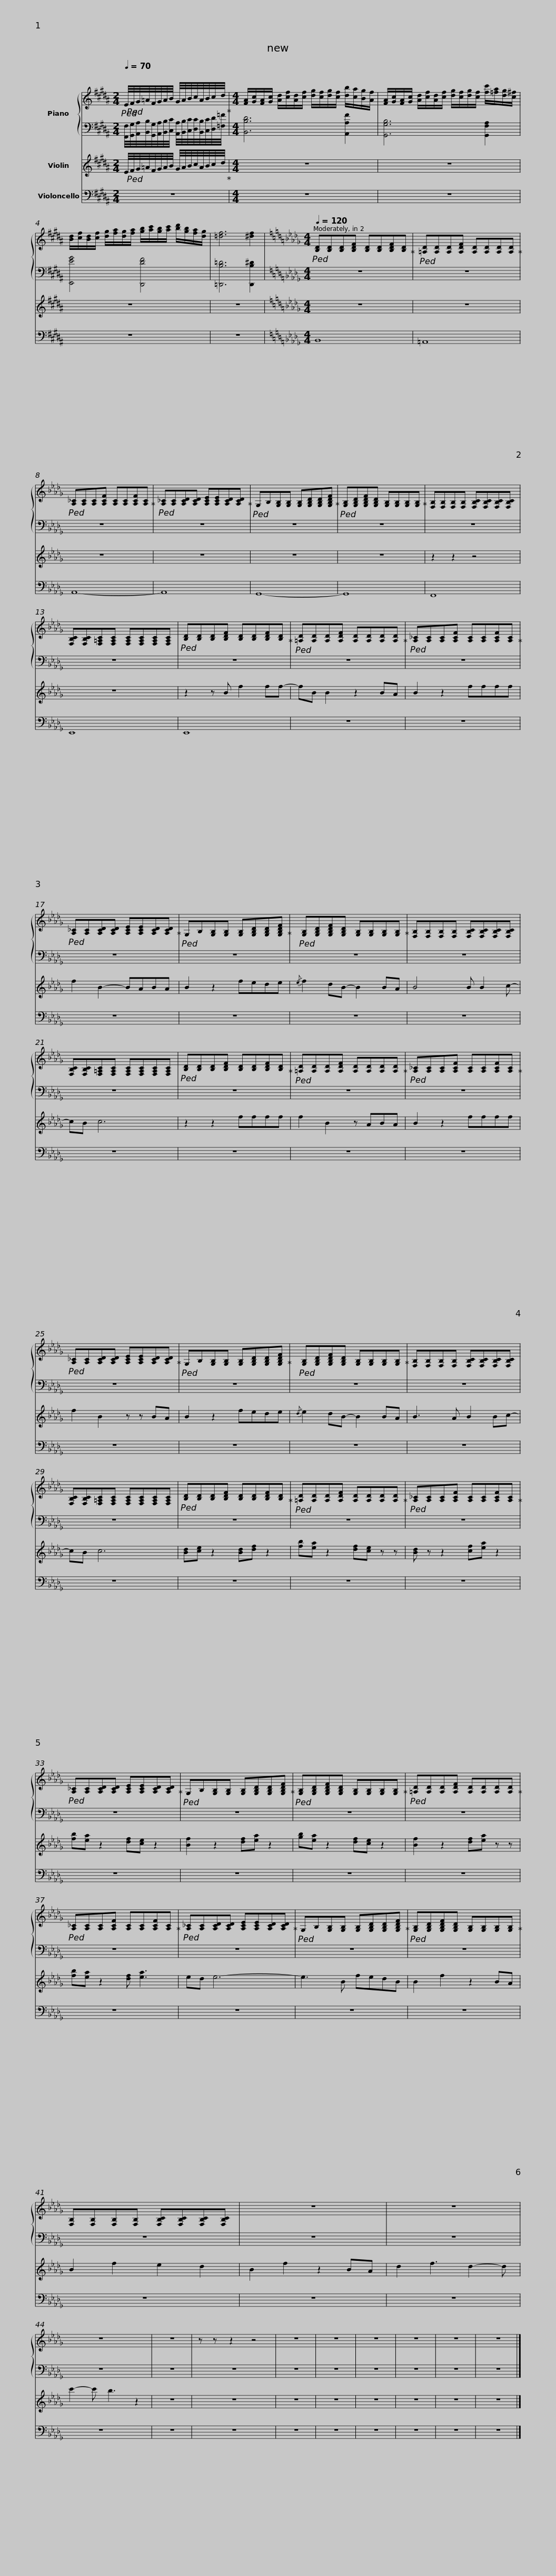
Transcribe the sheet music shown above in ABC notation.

X:1
%%score { 1 | 2 } 3 4
L:1/8
Q:1/4=70
M:2/4
I:linebreak $
K:B
V:1 treble
V:2 bass
V:3 treble
V:4 bass
V:1
!ped! E/4!ped!F/4G/4=A/4F/4G/4A/4B/4 G/4A/4B/4c/4A/4B/4c/4d/4!ped-up! |[M:4/4] [FA]/[Gc]/[FA]/[Gc]/ [Ad]/[cf]/[Ad]/[cf]/ [dg]/[cf]/[dg]/[cf]/ [db]/[ca]/[Bg]/[Af]/ |$ [FA]/[Gc]/[FA]/[Gc]/ [Ad]/[cf]/[Ad]/[cf]/ [dg]/[cf]/[dg]/[cf]/ [fc']/[=fa]/[dg]/[c^f]/ | [Bd]/[cf]/[Bd]/[cf]/ [dg]/[fa]/[dg]/[fa]/ [gb]/[ac']/[gb]/[ac']/ [bd']/[gb]/[fa]/[dg]/ |$ [=df]6 [^df]2 | %5
[K:Db][M:4/4][Q:1/4=120]!ped! [B,D][B,D][B,D][B,DF] [B,D][B,D][B,DF][B,D]!ped-up! |!ped! [=A,D][A,D][A,D][A,DF] [A,D][A,D][A,D][A,D]!ped-up! |$!ped! [A,_C][A,C][A,C][A,CF] [A,C][A,C][A,CF][A,C]!ped-up! |!ped! [A,_C][A,C][A,CD][A,CD] [A,CE][A,CE][A,CD][A,CD]!ped-up! |!ped! G,B,[G,B,][G,B,] [G,B,][G,B,D][G,B,D][G,B,DF]!ped-up! |$ %10
!ped! [G,B,][G,B,D][G,B,DF][G,B,D] [G,B,][G,B,][G,B,][G,B,]!ped-up! | [F,B,][F,B,][F,B,][F,B,] [F,B,C][F,B,C][F,B,C][F,B,C] | [F,B,C][F,B,C][F,=A,C][F,A,C] [F,A,C][F,A,C][F,A,C][F,A,C] |$!ped! [B,D][B,D][B,D][B,DF] [B,D][B,D][B,DF][B,D]!ped-up! |!ped! [=A,D][A,D][A,D][A,DF] [A,D][A,D][A,D][A,D]!ped-up! | %15
!ped! [A,_C][A,C][A,C][A,CF] [A,C][A,C][A,CF][A,C]!ped-up! |$!ped! [A,_C][A,C][A,CD][A,CD] [A,CE][A,CE][A,CD][A,CD]!ped-up! |!ped! G,B,[G,B,][G,B,] [G,B,][G,B,D][G,B,D][G,B,DF]!ped-up! |!ped! [G,B,][G,B,D][G,B,DF][G,B,D] [G,B,][G,B,][G,B,][G,B,]!ped-up! |$ [F,B,][F,B,][F,B,][F,B,] [F,B,C][F,B,C][F,B,C][F,B,C] | %20
 [F,B,C][F,B,C][F,=A,C][F,A,C] [F,A,C][F,A,C][F,A,C][F,A,C] |!ped! [B,D][B,D][B,D][B,DF] [B,D][B,D][B,DF][B,D]!ped-up! |$!ped! [=A,D][A,D][A,D][A,DF] [A,D][A,D][A,D][A,D]!ped-up! |!ped! [A,_C][A,C][A,C][A,CF] [A,C][A,C][A,CF][A,C]!ped-up! |!ped! [A,_C][A,C][A,CD][A,CD] [A,CE][A,CE][A,CD][A,CD]!ped-up! |$ %25
!ped! G,B,[G,B,][G,B,] [G,B,][G,B,D][G,B,D][G,B,DF]!ped-up! |!ped! [G,B,][G,B,D][G,B,DF][G,B,D] [G,B,][G,B,][G,B,][G,B,]!ped-up! | [F,B,][F,B,][F,B,][F,B,] [F,B,C][F,B,C][F,B,C][F,B,C] |$ [F,B,C][F,B,C][F,=A,C][F,A,C] [F,A,C][F,A,C][F,A,C][F,A,C] |!ped! [B,D][B,D][B,D][B,DF] [B,D][B,D][B,DF][B,D]!ped-up! | %30
!ped! [=A,D][A,D][A,D][A,DF] [A,D][A,D][A,D][A,D]!ped-up! |$!ped! [A,_C][A,C][A,C][A,CF] [A,C][A,C][A,CF][A,C]!ped-up! |!ped! [A,_C][A,C][A,CD][A,CD] [A,CE][A,CE][A,CD][A,CD]!ped-up! |!ped! G,B,[G,B,][G,B,] [G,B,][G,B,D][G,B,D][G,B,DF]!ped-up! |$!ped! [G,B,][G,B,D][G,B,DF][G,B,D] [G,B,][G,B,][G,B,][G,B,]!ped-up! | %35
!ped! [=A,D][A,D][A,D][A,DF] [A,D][A,D][A,D][A,D]!ped-up! |!ped! [A,_C][A,C][A,C][A,CF] [A,C][A,C][A,CF][A,C]!ped-up! |$!ped! [A,_C][A,C][A,CD][A,CD] [A,CE][A,CE][A,CD][A,CD]!ped-up! |!ped! G,B,[G,B,][G,B,] [G,B,][G,B,D][G,B,D][G,B,DF]!ped-up! |!ped! [G,B,][G,B,D][G,B,DF][G,B,D] [G,B,][G,B,][G,B,][G,B,]!ped-up! |$ %40
 [F,B,][F,B,][F,B,][F,B,] [F,B,C][F,B,C][F,B,C][F,B,C] | z8 | z8 | z8 | z8 | %45
 z z z2 z4 | z8 |$ z8 | z8 | z8 | %50
 z8 | z8 |] %52
V:2
 [F,,F,]/4[G,,G,]/4[A,,A,]/4[B,,B,]/4[G,,G,]/4[A,,A,]/4[B,,B,]/4[C,C]/4 [A,,A,]/4[B,,B,]/4[C,C]/4[D,C]/4[B,,B,]/4[C,C]/4[D,D]/4[=F,=F]/4 |[M:4/4] [B,,B,D]6 [A,,A,F]2 |$ [G,,G,B,]6 [G,,F,A,]2 | [E,,EG]4 [D,,DF]4 |$ [=D,,B,=D]6 [D,,B,^D]2 | %5
[K:Db][M:4/4] z8 | z8 |$ z8 | z8 | z8 |$ %10
 z8 | z8 | z8 |$ z8 | z8 | %15
 z8 |$ z8 | z8 | z8 |$ z8 | %20
 z8 | z8 |$ z8 | z8 | z8 |$ %25
 z8 | z8 | z8 |$ z8 | z8 | %30
 z8 |$ z8 | z8 | z8 |$ z8 | %35
 z8 | z8 |$ z8 | z8 | z8 |$ %40
 z8 | z8 | z8 | z8 | z8 | %45
 z8 | z8 |$ z8 | z8 | z8 | %50
 z8 | z8 |] %52
V:3
 E/4!ped!F/4G/4=A/4F/4G/4A/4B/4 G/4A/4B/4c/4A/4B/4c/4d/4!ped-up! |[M:4/4] z8 |$ z8 | z8 |$ z8 | %5
[K:Db][M:4/4] z8 | z8 |$ z8 | z8 | z8 |$ %10
 z8 | z2 z2 z4 | z8 |$ z2 z B f2 ff- | fB B2 z2 BA | %15
 B2 z2 ffff |$ f2 B2- BABA | B2 z2 fede |{/e} f2 dB- B2 BA |$ B4 B B2 c- | %20
 cB c6 | z2 z2 ffff |$ f2 B2 z ABA | B2 z2 ffff | f2 B2 z z BA |$ %25
 B2 z2 fede |{/d} e2 dB- B2 BA | B3 A B2 Bc- |$ cB c6 | [Bd][ce] z2 [Bd][df] z2 | %30
 [fb][ea] z2 [df][ce] z z |$ [Bd] z z2 [cf][ea] z2 | [fb][ea] z2 [df][ce] z2 | [Bf]2 z2 [df][ea] z2 |$ [gb][ea] z2 [df][ce] z2 | %35
 [Bf]2 z2 [df][ea] z z | [fb][ea] z2 [df] [ea]3 |$ ed e6- | e3 B fedB | B2 f2 z2 BA |$ %40
 B2 f2 e2 d2 | B2 f2 z2 BA | d2 f3 d2- d | c'2- c' b3 z2 | z8 | %45
 z8 | z8 |$ z8 | z8 | z8 | %50
 z8 | z8 |] %52
V:4
 z4 |[M:4/4] z8 |$ z8 | z8 |$ z8 | %5
[K:Db][M:4/4] B,,8 | =A,,8 |$ A,,8- | A,,8 | G,,8- |$ %10
 G,,8 | F,,8 | E,,8 |$ E,,8 | z8 | %15
 z8 |$ z8 | z8 | z8 |$ z8 | %20
 z8 | z8 |$ z8 | z8 | z8 |$ %25
 z8 | z8 | z8 |$ z8 | z8 | %30
 z8 |$ z8 | z8 | z8 |$ z8 | %35
 z8 | z8 |$ z8 | z8 | z8 |$ %40
 z8 | z8 | z8 | z8 | z8 | %45
 z8 | z8 |$ z8 | z8 | z8 | %50
 z8 | z8 |] %52
